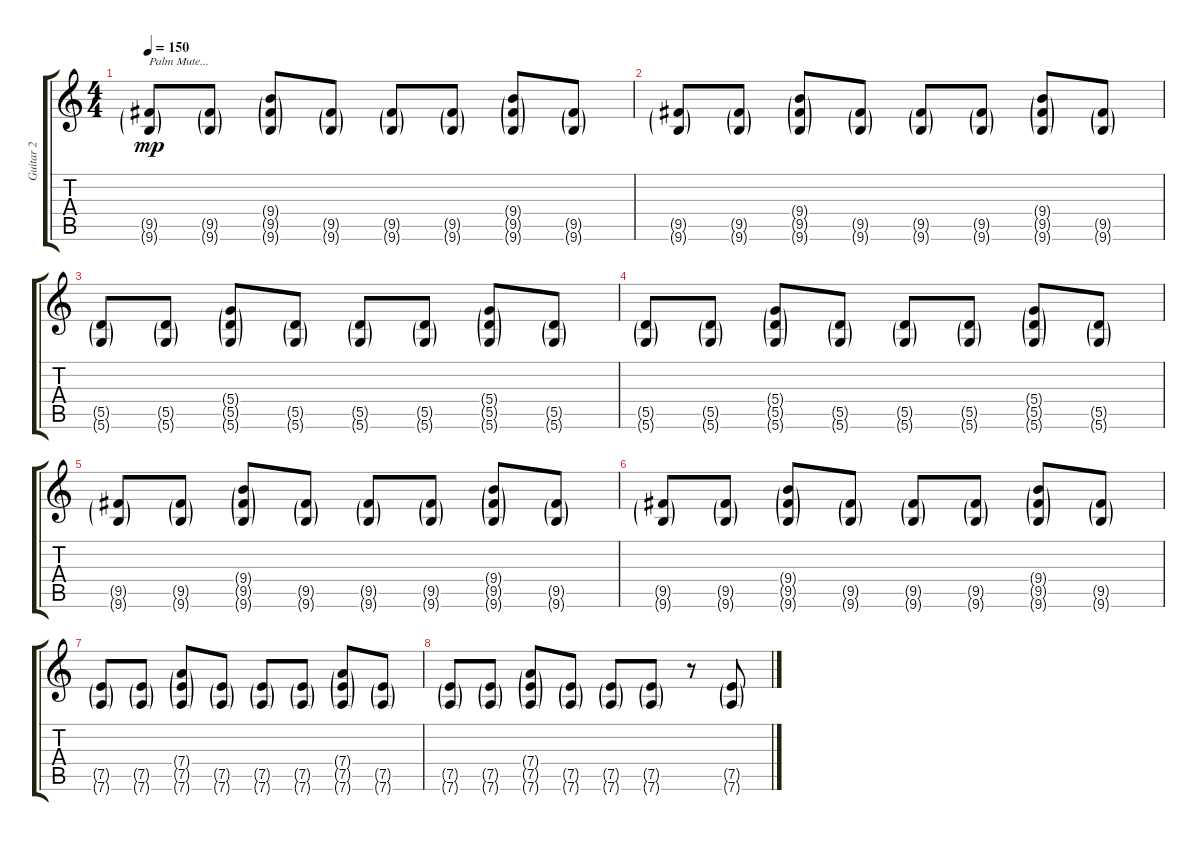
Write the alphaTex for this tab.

\track ("Guitar 2" "Guitar 2") {instrument overdrivenguitar}
\staff {score tabs}
\tuning (E4 B3 G3 D3 A2 D2) {hide}
\ts (4 4)
\tempo 150
\clef g2
\ks c
(9.5{g} 9.6{g}).8{txt "Palm Mute..." dy mp} (9.5{g} 9.6{g}).8 (9.4{g} 9.5{g} 9.6{g}).8 (9.5{g} 9.6{g}).8 (9.5{g} 9.6{g}).8 (9.5{g} 9.6{g}).8 (9.4{g} 9.5{g} 9.6{g}).8 (9.5{g} 9.6{g}).8 |
(9.5{g} 9.6{g}).8 (9.5{g} 9.6{g}).8 (9.4{g} 9.5{g} 9.6{g}).8 (9.5{g} 9.6{g}).8 (9.5{g} 9.6{g}).8 (9.5{g} 9.6{g}).8 (9.4{g} 9.5{g} 9.6{g}).8 (9.5{g} 9.6{g}).8 |
(5.5{g} 5.6{g}).8 (5.5{g} 5.6{g}).8 (5.4{g} 5.5{g} 5.6{g}).8 (5.5{g} 5.6{g}).8 (5.5{g} 5.6{g}).8 (5.5{g} 5.6{g}).8 (5.4{g} 5.5{g} 5.6{g}).8 (5.5{g} 5.6{g}).8 |
(5.5{g} 5.6{g}).8 (5.5{g} 5.6{g}).8 (5.4{g} 5.5{g} 5.6{g}).8 (5.5{g} 5.6{g}).8 (5.5{g} 5.6{g}).8 (5.5{g} 5.6{g}).8 (5.4{g} 5.5{g} 5.6{g}).8 (5.5{g} 5.6{g}).8 |
(9.5{g} 9.6{g}).8 (9.5{g} 9.6{g}).8 (9.4{g} 9.5{g} 9.6{g}).8 (9.5{g} 9.6{g}).8 (9.5{g} 9.6{g}).8 (9.5{g} 9.6{g}).8 (9.4{g} 9.5{g} 9.6{g}).8 (9.5{g} 9.6{g}).8 |
(9.5{g} 9.6{g}).8 (9.5{g} 9.6{g}).8 (9.4{g} 9.5{g} 9.6{g}).8 (9.5{g} 9.6{g}).8 (9.5{g} 9.6{g}).8 (9.5{g} 9.6{g}).8 (9.4{g} 9.5{g} 9.6{g}).8 (9.5{g} 9.6{g}).8 |
(7.5{g} 7.6{g}).8 (7.5{g} 7.6{g}).8 (7.4{g} 7.5{g} 7.6{g}).8 (7.5{g} 7.6{g}).8 (7.5{g} 7.6{g}).8 (7.5{g} 7.6{g}).8 (7.4{g} 7.5{g} 7.6{g}).8 (7.5{g} 7.6{g}).8 |
(7.5{g} 7.6{g}).8 (7.5{g} 7.6{g}).8 (7.4{g} 7.5{g} 7.6{g}).8 (7.5{g} 7.6{g}).8 (7.5{g} 7.6{g}).8 (7.5{g} 7.6{g}).8 r.8 (7.5{g} 7.6{g}).8
